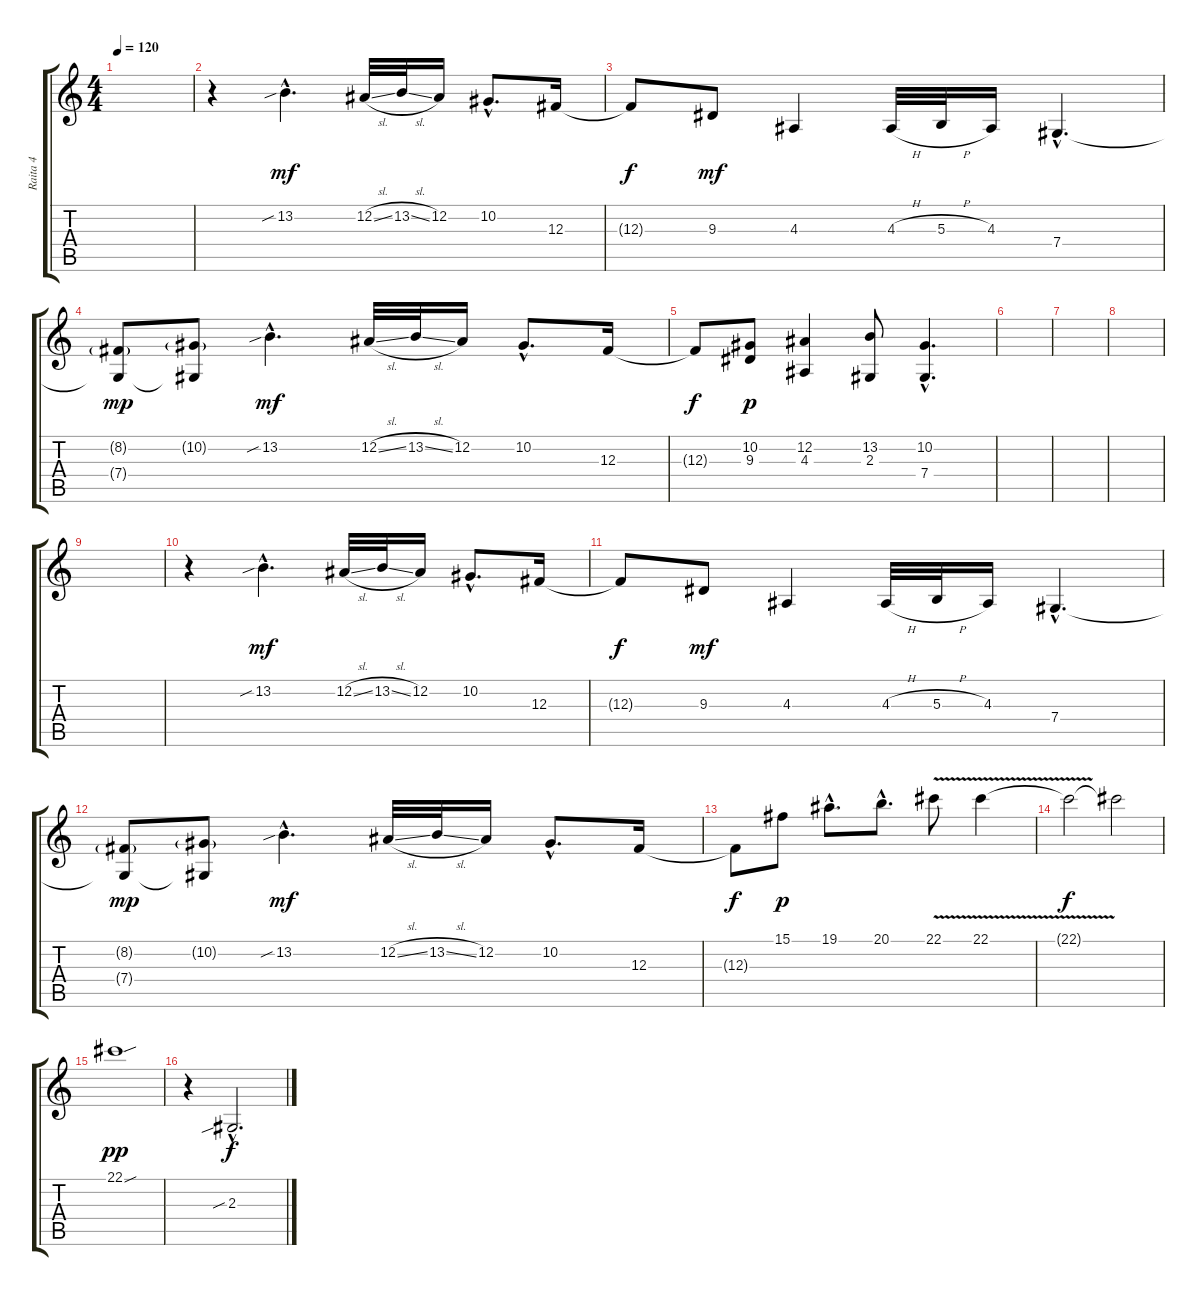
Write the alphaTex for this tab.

\track ("Raita 4" "Raita 4") {instrument violin}
\staff {score tabs}
\tuning (Eb4 Bb3 Gb3 Db3 Ab2 Eb2) {hide}
\ts (4 4)
\tempo 120
\clef g2
\ks c
|
r.4 13.2{sib hac}.4{d dy mf} 12.2{sl}.32 13.2{sl}.32 12.2.16 10.2{hac}.8{d} 12.3.16 |
12.3{t}.8{dy f} 9.3.8{dy mf} 4.3.4 4.3{h}.32 5.3{h}.32 4.3.16 7.4{hac}.4{d} |
(8.2{g} 7.4{t}).8{dy mp} (10.2{g} 7.4{t}).8 13.2{sib hac}.4{d dy mf} 12.2{sl}.32 13.2{sl}.32 12.2.16 10.2{hac}.8{d} 12.3.16 |
12.3{t}.8{dy f} (10.2 9.3).8{dy p} (12.2 4.3).4 (13.2 2.3).8 (10.2{hac} 7.4{hac}).4{d} |
|
|
|
|
r.4 13.2{sib hac}.4{d dy mf} 12.2{sl}.32 13.2{sl}.32 12.2.16 10.2{hac}.8{d} 12.3.16 |
12.3{t}.8{dy f} 9.3.8{dy mf} 4.3.4 4.3{h}.32 5.3{h}.32 4.3.16 7.4{hac}.4{d} |
(8.2{g} 7.4{t}).8{dy mp} (10.2{g} 7.4{t}).8 13.2{sib hac}.4{d dy mf} 12.2{sl}.32 13.2{sl}.32 12.2.16 10.2{hac}.8{d} 12.3.16 |
12.3{t}.8{dy f} 15.1.8{dy p} 19.1{hac}.8{d} 20.1{hac}.8{d} 22.1{v}.8 22.1{v}.4 |
22.1{t}.2{dy f volume 9} 22.1{t}.2 |
22.1{sou}.1{dy pp volume 8} |
r.4{volume 11} 2.3{sib hac}.2{d dy f}
